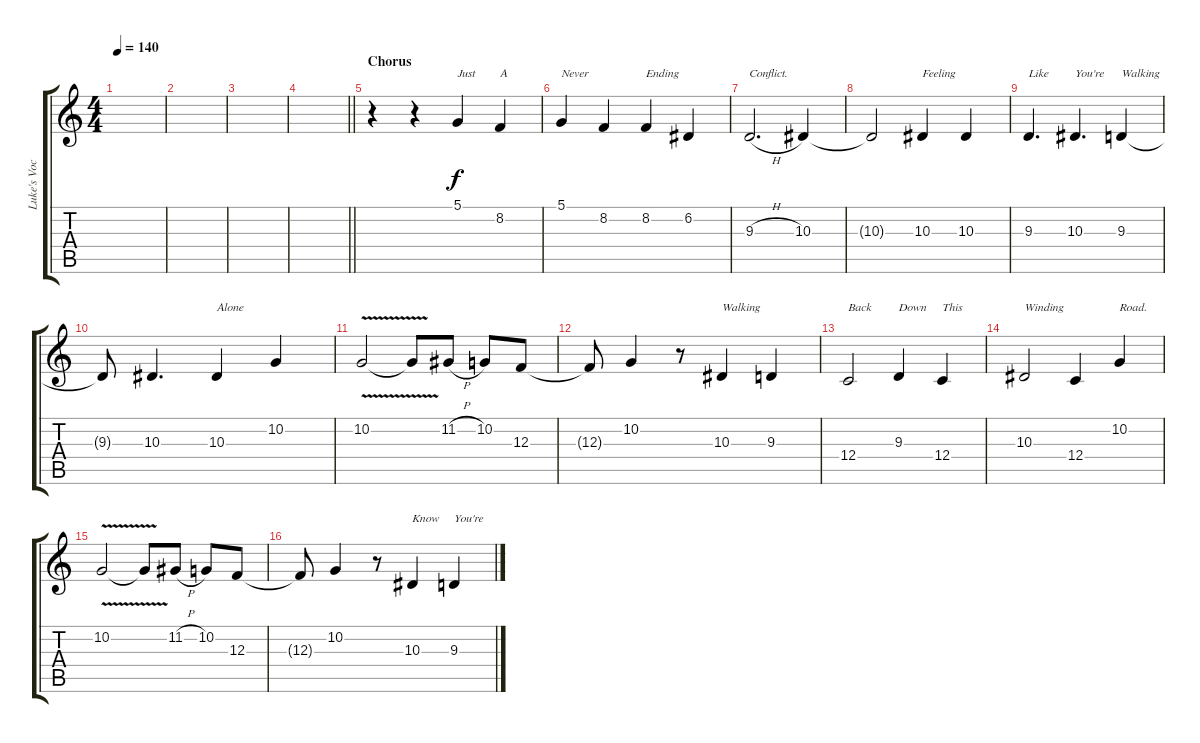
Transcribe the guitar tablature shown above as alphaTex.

\track ("Luke's Vocals" "Luke's Voc") {instrument clarinet}
\staff {score tabs}
\tuning (D4 A3 F3 C3 G2 C2) {hide}
\ts (4 4)
\tempo 140
\clef g2
\ks c
|
|
|
\barLineRight lightlight
|
\section ("" "Chorus")
r.4 r.4 5.1.4{txt "Just"} 8.2.4{txt "A"} |
5.1.4{txt "Never"} 8.2.4 8.2.4{txt "Ending"} 6.2.4 |
9.3{h}.2{d txt "Conflict."} 10.3.4 |
10.3{t}.2 10.3.4{txt "Feeling"} 10.3.4 |
9.3.4{d txt "Like"} 10.3.4{d txt "You're"} 9.3.4{txt "Walking"} |
9.3{t}.8 10.3.4{d} 10.3.4{txt "Alone"} 10.2.4 |
10.2{v}.2 10.2{t}.8 11.2{h}.8 10.2.8 12.3.8 |
12.3{t}.8 10.2.4 r.8 10.3.4{txt "Walking"} 9.3.4 |
12.4.2{txt "Back"} 9.3.4{txt "Down"} 12.4.4{txt "This"} |
10.3.2{txt "Winding"} 12.4.4 10.2.4{txt "Road."} |
10.2{v}.2 10.2{t}.8 11.2{h}.8 10.2.8 12.3.8 |
12.3{t}.8 10.2.4 r.8 10.3.4{txt "Know"} 9.3.4{txt "You're"}
